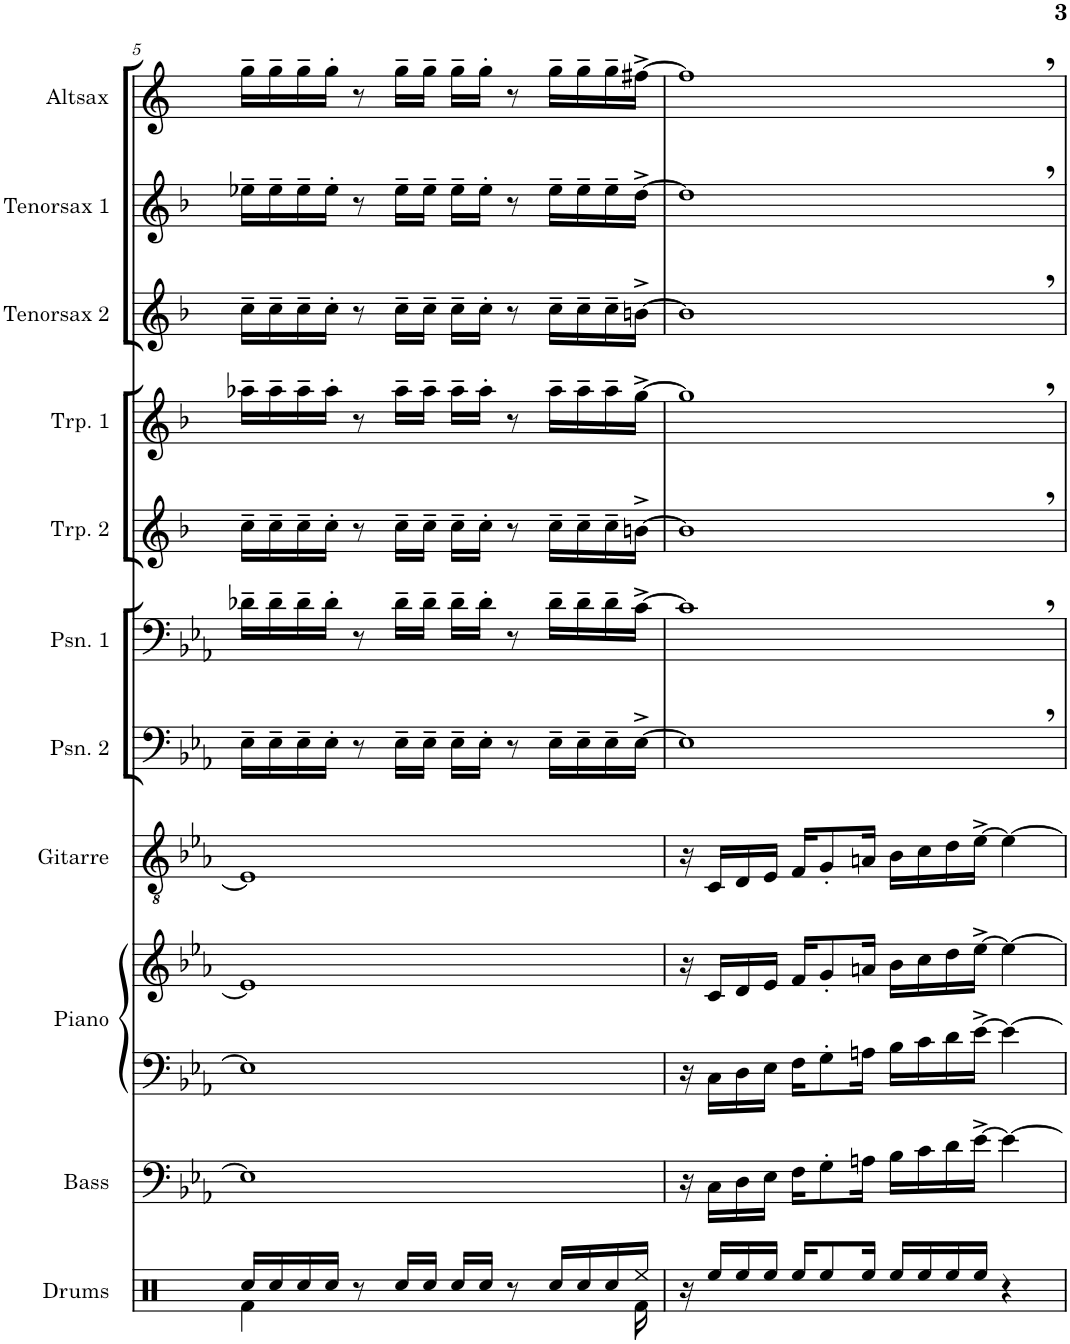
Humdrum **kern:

**kern	**kern	**kern	**kern	**kern	**kern	**kern	**kern	**kern	**kern	**kern	**kern
*part11	*part10	*part9	*part9	*part8	*part7	*part6	*part5	*part4	*part3	*part2	*part1
*staff12	*staff11	*staff10	*staff9	*staff8	*staff7	*staff6	*staff5	*staff4	*staff3	*staff2	*staff1
*I"Drums	*I"Bass	*I"Piano	*	*I"Gitarre	*I"Posaune 2	*I"Posaune 1	*I"Trompete 2	*I"Trompete 1	*I"Tenorsaxophon 2	*I"Tenorsaxophon 1	*I"Altsaxophon
*I'Drums	*I'Bass	*I'Piano	*	*I'Gitarre	*I'Psn. 2	*I'Psn. 1	*I'Trp. 2	*I'Trp. 1	*I'Tenorsax 2	*I'Tenorsax 1	*I'Altsax
!!LO:PB:g=z
*clefX	*clefF4	*clefF4	*clefG2	*clefGv2	*clefF4	*clefF4	*clefG2	*clefG2	*clefG2	*clefG2	*clefG2
*	*Trd7c12	*	*	*	*	*	*Trd1c2	*Trd1c2	*Trd8c14	*Trd8c14	*Trd5c9
*k[]	*k[b-e-a-]	*k[b-e-a-]	*k[b-e-a-]	*k[b-e-a-]	*k[b-e-a-]	*k[b-e-a-]	*k[b-]	*k[b-]	*k[b-]	*k[b-]	*k[]
*M4/4	*M4/4	*M4/4	*M4/4	*M4/4	*M4/4	*M4/4	*M4/4	*M4/4	*M4/4	*M4/4	*M4/4
=5	=5	=5	=5	=5	=5	=5	=5	=5	=5	=5	=5
*^	*	*	*	*	*	*	*	*	*	*	*
16Rcc/LL	4Rf\	1E-]	1E-]	1e-]	1E-]	16E-~\LL	16d-X~\LL	16cc~\LL	16aa-X~\LL	16cc~\LL	16ee-X~\LL	16gg~\LL
16Rcc/	.	.	.	.	.	16E-~\	16d-~\	16cc~\	16aa-~\	16cc~\	16ee-~\	16gg~\
16Rcc/	.	.	.	.	.	16E-~\	16d-~\	16cc~\	16aa-~\	16cc~\	16ee-~\	16gg~\
16Rcc/JJ	.	.	.	.	.	16E-'\JJ	16d-'\JJ	16cc'\JJ	16aa-'\JJ	16cc'\JJ	16ee-'\JJ	16gg'\JJ
8r	8.ryy	.	.	.	.	8r	8r	8r	8r	8r	8r	8r
16Rcc/LL	.	.	.	.	.	16E-~\LL	16d-~\LL	16cc~\LL	16aa-~\LL	16cc~\LL	16ee-~\LL	16gg~\LL
*v	*v	*	*	*	*	*	*	*	*	*	*	*
16Rcc/JJ	.	.	.	.	16E-~\JJ	16d-~\JJ	16cc~\JJ	16aa-~\JJ	16cc~\JJ	16ee-~\JJ	16gg~\JJ
16Rcc/LL	.	.	.	.	16E-~\LL	16d-~\LL	16cc~\LL	16aa-~\LL	16cc~\LL	16ee-~\LL	16gg~\LL
16Rcc/JJ	.	.	.	.	16E-'\JJ	16d-'\JJ	16cc'\JJ	16aa-'\JJ	16cc'\JJ	16ee-'\JJ	16gg'\JJ
8r	.	.	.	.	8r	8r	8r	8r	8r	8r	8r
16Rcc/LL	.	.	.	.	16E-~\LL	16d-~\LL	16cc~\LL	16aa-~\LL	16cc~\LL	16ee-~\LL	16gg~\LL
16Rcc/	.	.	.	.	16E-~\	16d-~\	16cc~\	16aa-~\	16cc~\	16ee-~\	16gg~\
16Rcc/	.	.	.	.	16E-~\	16d-~\	16cc~\	16aa-~\	16cc~\	16ee-~\	16gg~\
*^	*	*	*	*	*	*	*	*	*	*	*
16Ree/JJ	16Rf\	.	.	.	.	[16E-^\JJ	[16c^\JJ	[16bn^\JJ	[16gg^\JJ	[16bn^\JJ	[16dd^\JJ	[16ff#X^\JJ
*v	*v	*	*	*	*	*	*	*	*	*	*	*
=6	=6	=6	=6	=6	=6	=6	=6	=6	=6	=6	=6
16r	16r	16r	16r	16r	1E-,]	1c,]	1b,]	1gg,]	1b,]	1dd,]	1ff#,]
16Ree/LL	16C\LL	16C\LL	16c/LL	16C/LL	.	.	.	.	.	.	.
16Ree/	16D\	16D\	16d/	16D/	.	.	.	.	.	.	.
16Ree/JJ	16E-\JJ	16E-\JJ	16e-/JJ	16E-/JJ	.	.	.	.	.	.	.
16Ree/KL	16F\KL	16F\KL	16f/KL	16F/KL	.	.	.	.	.	.	.
8Ree/	8G'\	8G'\	8g'/	8G'/	.	.	.	.	.	.	.
16Ree/Jk	16An\Jk	16An\Jk	16an/Jk	16An/Jk	.	.	.	.	.	.	.
16Ree/LL	16B-\LL	16B-\LL	16b-\LL	16B-\LL	.	.	.	.	.	.	.
16Ree/	16c\	16c\	16cc\	16c\	.	.	.	.	.	.	.
16Ree/	16d\	16d\	16dd\	16d\	.	.	.	.	.	.	.
16Ree/JJ	[16e-^\JJ	[16e-^\JJ	[16ee-^\JJ	[16e-^\JJ	.	.	.	.	.	.	.
4r	4e-\_	4e-\_	4ee-\_	4e-\_	.	.	.	.	.	.	.
=	=	=	=	=	=	=	=	=	=	=	=
*-	*-	*-	*-	*-	*-	*-	*-	*-	*-	*-	*-
